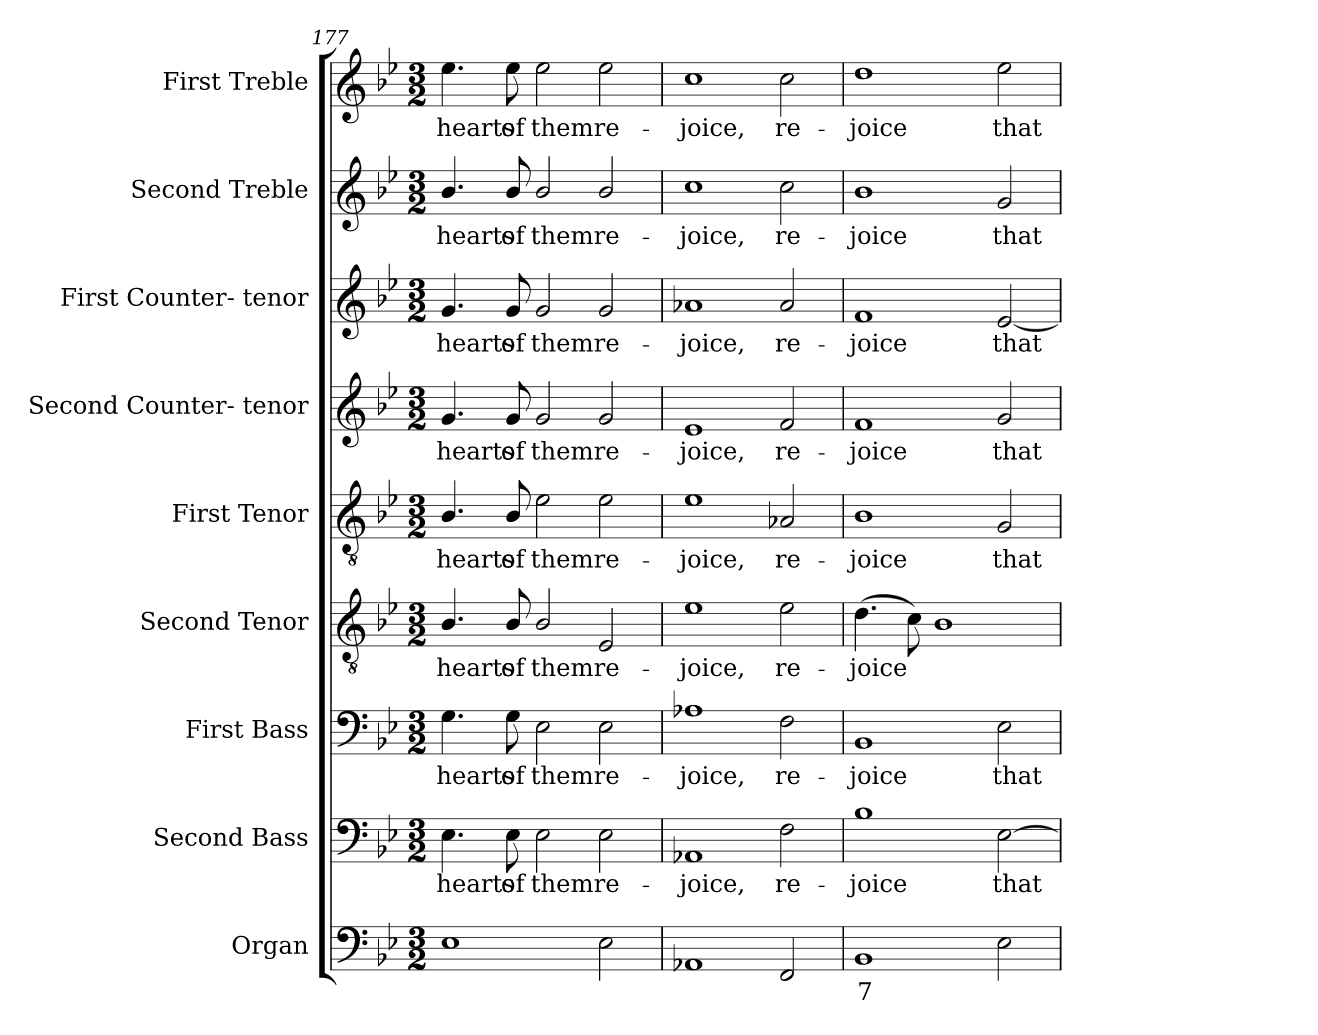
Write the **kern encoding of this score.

**kern	**text	**kern	**text	**kern	**text	**kern	**text	**kern	**text	**kern	**text	**kern	**text	**kern	**text	**kern	**text
*part9	*part9	*part8	*part8	*part7	*part7	*part6	*part6	*part5	*part5	*part4	*part4	*part3	*part3	*part2	*part2	*part1	*part1
*staff9	*staff9	*staff8	*staff8	*staff7	*staff7	*staff6	*staff6	*staff5	*staff5	*staff4	*staff4	*staff3	*staff3	*staff2	*staff2	*staff1	*staff1
*I"Organ	*	*I"Second Bass	*	*I"First Bass	*	*I"Second Tenor	*	*I"First Tenor	*	*I"Second Counter- tenor	*	*I"First Counter- tenor	*	*I"Second Treble	*	*I"First Treble	*
*I'Org.	*	*I'B2.	*	*I'B1.	*	*I'T2.	*	*I'T1.	*	*	*	*	*	*I'S2.	*	*	*
*clefF4	*	*clefF4	*	*clefF4	*	*clefGv2	*	*clefGv2	*	*clefG2	*	*clefG2	*	*clefG2	*	*clefG2	*
*	*	*	*	*	*	*ITrd7c12	*	*ITrd7c12	*	*	*	*	*	*	*	*	*
*k[b-e-]	*	*k[b-e-]	*	*k[b-e-]	*	*k[b-e-]	*	*k[b-e-]	*	*k[b-e-]	*	*k[b-e-]	*	*k[b-e-]	*	*k[b-e-]	*
*B-:	*	*B-:	*	*B-:	*	*B-:	*	*B-:	*	*B-:	*	*B-:	*	*B-:	*	*B-:	*
*M3/2	*	*M3/2	*	*M3/2	*	*M3/2	*	*M3/2	*	*M3/2	*	*M3/2	*	*M3/2	*	*M3/2	*
=177	=177	=177	=177	=177	=177	=177	=177	=177	=177	=177	=177	=177	=177	=177	=177	=177	=177
!	!	!	!LO:LY:b:color=#000000	!	!	!	!	!	!	!	!	!	!	!	!	!	!
!	!	!	!	!	!LO:LY:b:color=#000000	!	!	!	!	!	!	!	!	!	!	!	!
!	!	!	!	!	!	!	!LO:LY:b:color=#000000	!	!	!	!	!	!	!	!	!	!
!	!	!	!	!	!	!	!	!	!LO:LY:b:color=#000000	!	!	!	!	!	!	!	!
!	!	!	!	!	!	!	!	!	!	!	!LO:LY:b:color=#000000	!	!	!	!	!	!
!	!	!	!	!	!	!	!	!	!	!	!	!	!LO:LY:b:color=#000000	!	!	!	!
!	!	!	!	!	!	!	!	!	!	!	!	!	!	!	!LO:LY:b:color=#000000	!	!
!	!	!	!	!	!	!	!	!	!	!	!	!	!	!	!	!	!LO:LY:b:color=#000000
1E-i	.	4.E-i\	hearts	4.Gi\	hearts	4.BB-i/	hearts	4.BB-i/	hearts	4.gi/	hearts	4.gi/	hearts	4.b-i/	hearts	4.ee-i\	hearts
!	!	!	!LO:LY:b:color=#000000	!	!	!	!	!	!	!	!	!	!	!	!	!	!
!	!	!	!	!	!LO:LY:b:color=#000000	!	!	!	!	!	!	!	!	!	!	!	!
!	!	!	!	!	!	!	!LO:LY:b:color=#000000	!	!	!	!	!	!	!	!	!	!
!	!	!	!	!	!	!	!	!	!LO:LY:b:color=#000000	!	!	!	!	!	!	!	!
!	!	!	!	!	!	!	!	!	!	!	!LO:LY:b:color=#000000	!	!	!	!	!	!
!	!	!	!	!	!	!	!	!	!	!	!	!	!LO:LY:b:color=#000000	!	!	!	!
!	!	!	!	!	!	!	!	!	!	!	!	!	!	!	!LO:LY:b:color=#000000	!	!
!	!	!	!	!	!	!	!	!	!	!	!	!	!	!	!	!	!LO:LY:b:color=#000000
.	.	8E-i\	of	8Gi\	of	8BB-i/	of	8BB-i/	of	8gi/	of	8gi/	of	8b-i/	of	8ee-i\	of
!	!	!	!LO:LY:b:color=#000000	!	!	!	!	!	!	!	!	!	!	!	!	!	!
!	!	!	!	!	!LO:LY:b:color=#000000	!	!	!	!	!	!	!	!	!	!	!	!
!	!	!	!	!	!	!	!LO:LY:b:color=#000000	!	!	!	!	!	!	!	!	!	!
!	!	!	!	!	!	!	!	!	!LO:LY:b:color=#000000	!	!	!	!	!	!	!	!
!	!	!	!	!	!	!	!	!	!	!	!LO:LY:b:color=#000000	!	!	!	!	!	!
!	!	!	!	!	!	!	!	!	!	!	!	!	!LO:LY:b:color=#000000	!	!	!	!
!	!	!	!	!	!	!	!	!	!	!	!	!	!	!	!LO:LY:b:color=#000000	!	!
!	!	!	!	!	!	!	!	!	!	!	!	!	!	!	!	!	!LO:LY:b:color=#000000
.	.	2E-i\	them	2E-i\	them	2BB-i/	them	2E-i\	them	2gi/	them	2gi/	them	2b-i/	them	2ee-i\	them
!	!	!	!LO:LY:b:color=#000000	!	!	!	!	!	!	!	!	!	!	!	!	!	!
!	!	!	!	!	!LO:LY:b:color=#000000	!	!	!	!	!	!	!	!	!	!	!	!
!	!	!	!	!	!	!	!LO:LY:b:color=#000000	!	!	!	!	!	!	!	!	!	!
!	!	!	!	!	!	!	!	!	!LO:LY:b:color=#000000	!	!	!	!	!	!	!	!
!	!	!	!	!	!	!	!	!	!	!	!LO:LY:b:color=#000000	!	!	!	!	!	!
!	!	!	!	!	!	!	!	!	!	!	!	!	!LO:LY:b:color=#000000	!	!	!	!
!	!	!	!	!	!	!	!	!	!	!	!	!	!	!	!LO:LY:b:color=#000000	!	!
!	!	!	!	!	!	!	!	!	!	!	!	!	!	!	!	!	!LO:LY:b:color=#000000
2E-i\	.	2E-i\	re-	2E-i\	re-	2EE-i/	re-	2E-i\	re-	2gi/	re-	2gi/	re-	2b-i/	re-	2ee-i\	re-
=178	=178	=178	=178	=178	=178	=178	=178	=178	=178	=178	=178	=178	=178	=178	=178	=178	=178
!	!	!	!LO:LY:b:color=#000000	!	!	!	!	!	!	!	!	!	!	!	!	!	!
!	!	!	!	!	!LO:LY:b:color=#000000	!	!	!	!	!	!	!	!	!	!	!	!
!	!	!	!	!	!	!	!LO:LY:b:color=#000000	!	!	!	!	!	!	!	!	!	!
!	!	!	!	!	!	!	!	!	!LO:LY:b:color=#000000	!	!	!	!	!	!	!	!
!	!	!	!	!	!	!	!	!	!	!	!LO:LY:b:color=#000000	!	!	!	!	!	!
!	!	!	!	!	!	!	!	!	!	!	!	!	!LO:LY:b:color=#000000	!	!	!	!
!	!	!	!	!	!	!	!	!	!	!	!	!	!	!	!LO:LY:b:color=#000000	!	!
!	!	!	!	!	!	!	!	!	!	!	!	!	!	!	!	!	!LO:LY:b:color=#000000
1AA-Xi	.	1AA-Xi	-joice,	1A-Xi	-joice,	1E-i	-joice,	1E-i	-joice,	1e-i	-joice,	1a-Xi	-joice,	1cci	-joice,	1cci	-joice,
!	!	!	!LO:LY:b:color=#000000	!	!	!	!	!	!	!	!	!	!	!	!	!	!
!	!	!	!	!	!LO:LY:b:color=#000000	!	!	!	!	!	!	!	!	!	!	!	!
!	!	!	!	!	!	!	!LO:LY:b:color=#000000	!	!	!	!	!	!	!	!	!	!
!	!	!	!	!	!	!	!	!	!LO:LY:b:color=#000000	!	!	!	!	!	!	!	!
!	!	!	!	!	!	!	!	!	!	!	!LO:LY:b:color=#000000	!	!	!	!	!	!
!	!	!	!	!	!	!	!	!	!	!	!	!	!LO:LY:b:color=#000000	!	!	!	!
!	!	!	!	!	!	!	!	!	!	!	!	!	!	!	!LO:LY:b:color=#000000	!	!
!	!	!	!	!	!	!	!	!	!	!	!	!	!	!	!	!	!LO:LY:b:color=#000000
2FFi/	.	2Fi\	re-	2Fi\	re-	2E-i\	re-	2AA-Xi/	re-	2fi/	re-	2a-i/	re-	2cci\	re-	2cci\	re-
=179	=179	=179	=179	=179	=179	=179	=179	=179	=179	=179	=179	=179	=179	=179	=179	=179	=179
!	!LO:LY:b:color=#000000	!	!	!	!	!	!	!	!	!	!	!	!	!	!	!	!
!	!	!	!LO:LY:b:color=#000000	!	!	!	!	!	!	!	!	!	!	!	!	!	!
!	!	!	!	!	!LO:LY:b:color=#000000	!	!	!	!	!	!	!	!	!	!	!	!
!	!	!	!	!	!	!	!LO:LY:b:color=#000000	!	!	!	!	!	!	!	!	!	!
!	!	!	!	!	!	!	!	!	!LO:LY:b:color=#000000	!	!	!	!	!	!	!	!
!	!	!	!	!	!	!	!	!	!	!	!LO:LY:b:color=#000000	!	!	!	!	!	!
!	!	!	!	!	!	!	!	!	!	!	!	!	!LO:LY:b:color=#000000	!	!	!	!
!	!	!	!	!	!	!	!	!	!	!	!	!	!	!	!LO:LY:b:color=#000000	!	!
!	!	!	!	!	!	!	!	!	!	!	!	!	!	!	!	!	!LO:LY:b:color=#000000
1BB-i	7	1B-i	-joice	1BB-i	-joice	(4.Di\	-joice	1BB-i	-joice	1fi	-joice	1fi	-joice	1b-i	-joice	1ddi	-joice
.	.	.	.	.	.	8Ci\)	.	.	.	.	.	.	.	.	.	.	.
.	.	.	.	.	.	1BB-i	.	.	.	.	.	.	.	.	.	.	.
!	!	!	!LO:LY:b:color=#000000	!	!	!	!	!	!	!	!	!	!	!	!	!	!
!	!	!	!	!	!LO:LY:b:color=#000000	!	!	!	!	!	!	!	!	!	!	!	!
!	!	!	!	!	!	!	!	!	!LO:LY:b:color=#000000	!	!	!	!	!	!	!	!
!	!	!	!	!	!	!	!	!	!	!	!LO:LY:b:color=#000000	!	!	!	!	!	!
!	!	!	!	!	!	!	!	!	!	!	!	!	!LO:LY:b:color=#000000	!	!	!	!
!	!	!	!	!	!	!	!	!	!	!	!	!	!	!	!LO:LY:b:color=#000000	!	!
!	!	!	!	!	!	!	!	!	!	!	!	!	!	!	!	!	!LO:LY:b:color=#000000
2E-i\	.	[2E-i\	that	2E-i\	that	.	.	2GGi/	that	2gi/	that	[2e-i/	that	2gi/	that	2ee-i\	that
=	=	=	=	=	=	=	=	=	=	=	=	=	=	=	=	=	=
*-	*-	*-	*-	*-	*-	*-	*-	*-	*-	*-	*-	*-	*-	*-	*-	*-	*-
